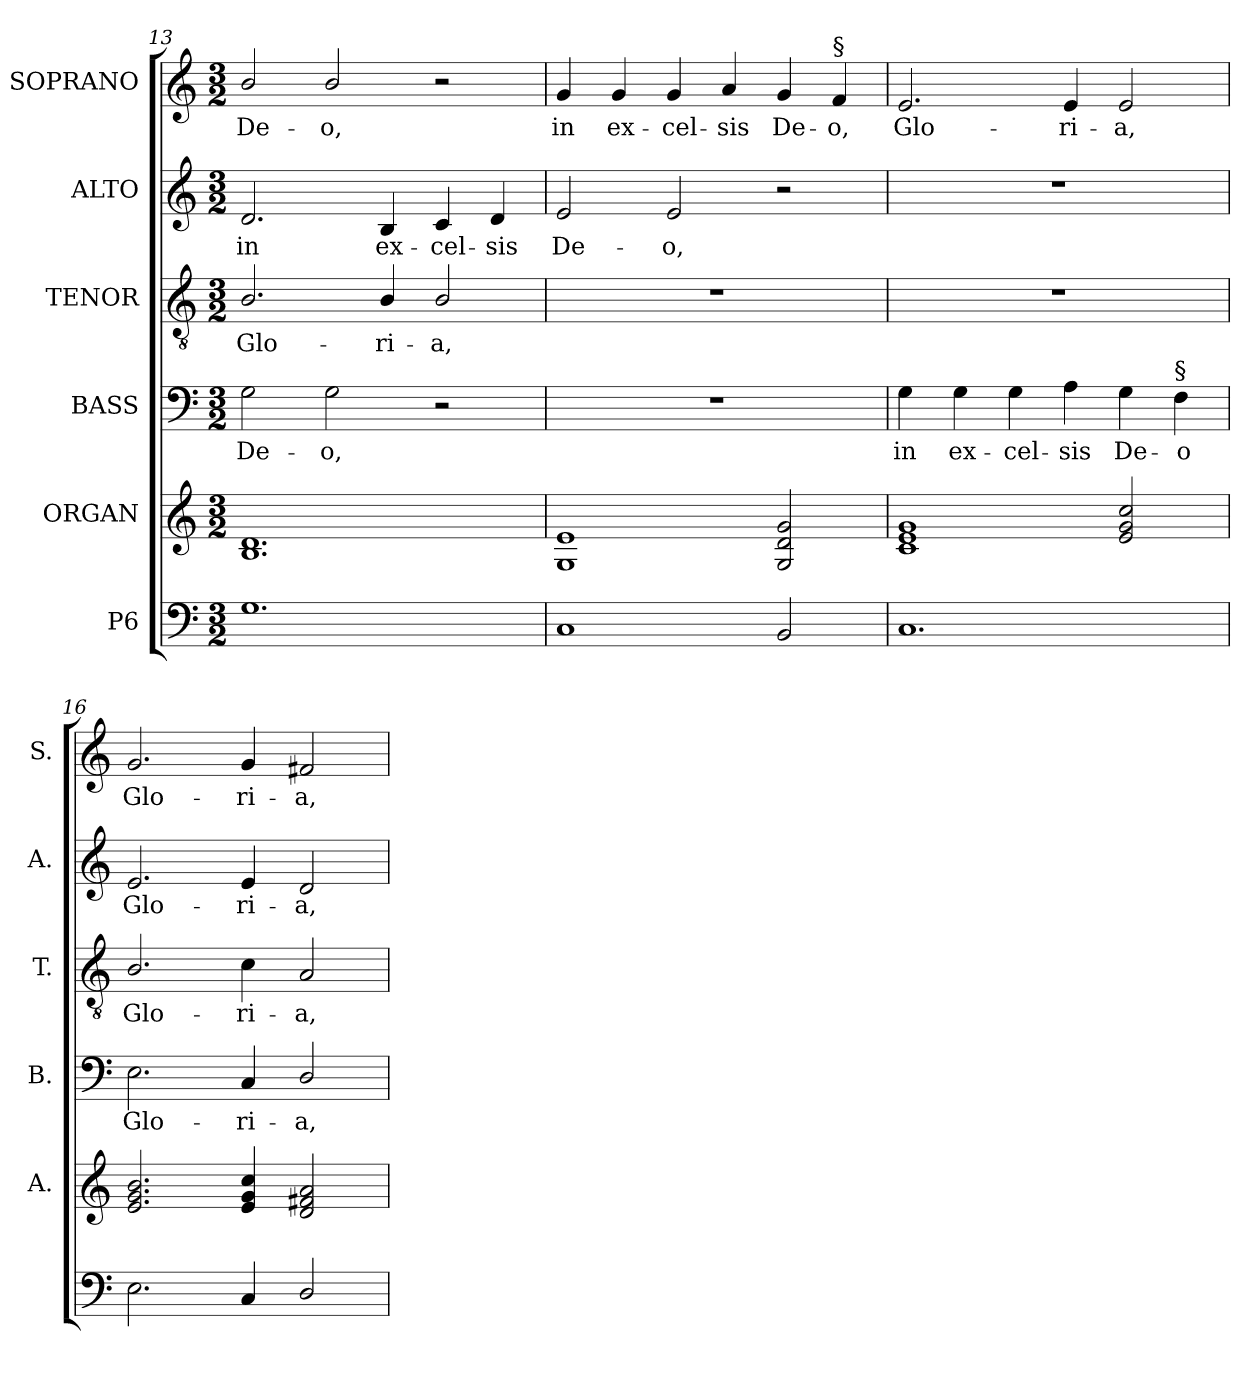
**kern	**kern	**kern	**text	**kern	**text	**kern	**text	**kern	**text
*part6	*part5	*part4	*part4	*part3	*part3	*part2	*part2	*part1	*part1
*staff6	*staff5	*staff4	*staff4	*staff3	*staff3	*staff2	*staff2	*staff1	*staff1
*I"P6	*I"ORGAN	*I"BASS	*	*I"TENOR	*	*I"ALTO	*	*I"SOPRANO	*
*	*I'A.	*I'B.	*	*I'T.	*	*I'A.	*	*I'S.	*
!!LO:PB:g=z
*clefF4	*clefG2	*clefF4	*	*clefGv2	*	*clefG2	*	*clefG2	*
*	*	*	*	*ITrd7c12	*	*	*	*	*
*k[]	*k[]	*k[]	*	*k[]	*	*k[]	*	*k[]	*
*C:	*C:	*C:	*	*C:	*	*C:	*	*C:	*
*M3/2	*M3/2	*M3/2	*	*M3/2	*	*M3/2	*	*M3/2	*
=13	=13	=13	=13	=13	=13	=13	=13	=13	=13
!	!	!	!LO:LY:b:color=#000000	!	!	!	!	!	!
!	!	!	!	!	!LO:LY:b:color=#000000	!	!	!	!
!	!	!	!	!	!	!	!LO:LY:b:color=#000000	!	!
!	!	!	!	!	!	!	!	!	!LO:LY:b:color=#000000
1.Gi	1.Bi 1.di	2Gi\	De-	2.BBi/	Glo-	2.di/	in	2bi/	De-
!	!	!	!LO:LY:b:color=#000000	!	!	!	!	!	!
!	!	!	!	!	!	!	!	!	!LO:LY:b:color=#000000
.	.	2Gi\	-o,	.	.	.	.	2bi/	-o,
!	!	!	!	!	!LO:LY:b:color=#000000	!	!	!	!
!	!	!	!	!	!	!	!LO:LY:b:color=#000000	!	!
.	.	.	.	4BBi/	-ri-	4Bi/	ex-	.	.
!	!	!	!	!	!LO:LY:b:color=#000000	!	!	!	!
!	!	!	!	!	!	!	!LO:LY:b:color=#000000	!	!
.	.	2r	.	2BBi/	-a,	4ci/	-cel-	2r	.
!	!	!	!	!	!	!	!LO:LY:b:color=#000000	!	!
.	.	.	.	.	.	4di/	-sis	.	.
=14	=14	=14	=14	=14	=14	=14	=14	=14	=14
!	!	!LO:N:vis=1	!	!LO:N:vis=1	!	!	!	!	!
!	!	!	!	!	!	!	!LO:LY:b:color=#000000	!	!
!	!	!	!	!	!	!	!	!	!LO:LY:b:color=#000000
1Ci	1Gi 1ei	1.r	.	1.r	.	2ei/	De-	4gi/	in
!	!	!	!	!	!	!	!	!	!LO:LY:b:color=#000000
.	.	.	.	.	.	.	.	4gi/	ex-
!	!	!	!	!	!	!	!LO:LY:b:color=#000000	!	!
!	!	!	!	!	!	!	!	!	!LO:LY:b:color=#000000
.	.	.	.	.	.	2ei/	-o,	4gi/	-cel-
!	!	!	!	!	!	!	!	!	!LO:LY:b:color=#000000
.	.	.	.	.	.	.	.	4ai/	-sis
!	!	!	!	!	!	!	!	!	!LO:LY:b:color=#000000
2BBi/	2Gi/ 2di 2gi	.	.	.	.	2r	.	4gi/	De-
!	!	!	!	!	!	!	!	!LO:TX:a:t=§	!
!	!	!	!	!	!	!	!	!	!LO:LY:b:color=#000000
.	.	.	.	.	.	.	.	4fi/	-o,
=15	=15	=15	=15	=15	=15	=15	=15	=15	=15
!	!	!	!LO:LY:b:color=#000000	!LO:N:vis=1	!	!LO:N:vis=1	!	!	!
!	!	!	!	!	!	!	!	!	!LO:LY:b:color=#000000
1.Ci	1ci 1ei 1gi	4Gi\	in	1.r	.	1.r	.	2.ei/	Glo-
!	!	!	!LO:LY:b:color=#000000	!	!	!	!	!	!
.	.	4Gi\	ex-	.	.	.	.	.	.
!	!	!	!LO:LY:b:color=#000000	!	!	!	!	!	!
.	.	4Gi\	-cel-	.	.	.	.	.	.
!	!	!	!LO:LY:b:color=#000000	!	!	!	!	!	!
!	!	!	!	!	!	!	!	!	!LO:LY:b:color=#000000
.	.	4Ai\	-sis	.	.	.	.	4ei/	-ri-
!	!	!	!LO:LY:b:color=#000000	!	!	!	!	!	!
!	!	!	!	!	!	!	!	!	!LO:LY:b:color=#000000
.	2ei/ 2gi 2cci	4Gi\	De-	.	.	.	.	2ei/	-a,
!	!	!LO:TX:a:t=§	!	!	!	!	!	!	!
!	!	!	!LO:LY:b:color=#000000	!	!	!	!	!	!
.	.	4Fi\	-o	.	.	.	.	.	.
=16	=16	=16	=16	=16	=16	=16	=16	=16	=16
!	!	!	!LO:LY:b:color=#000000	!	!	!	!	!	!
!	!	!	!	!	!LO:LY:b:color=#000000	!	!	!	!
!	!	!	!	!	!	!	!LO:LY:b:color=#000000	!	!
!	!	!	!	!	!	!	!	!	!LO:LY:b:color=#000000
2.Ei\	2.ei/ 2.gi 2.bi	2.Ei\	Glo-	2.BBi/	Glo-	2.ei/	Glo-	2.gi/	Glo-
!	!	!	!LO:LY:b:color=#000000	!	!	!	!	!	!
!	!	!	!	!	!LO:LY:b:color=#000000	!	!	!	!
!	!	!	!	!	!	!	!LO:LY:b:color=#000000	!	!
!	!	!	!	!	!	!	!	!	!LO:LY:b:color=#000000
4Ci/	4ei/ 4gi 4cci	4Ci/	-ri-	4Ci\	-ri-	4ei/	-ri-	4gi/	-ri-
!	!	!	!LO:LY:b:color=#000000	!	!	!	!	!	!
!	!	!	!	!	!LO:LY:b:color=#000000	!	!	!	!
!	!	!	!	!	!	!	!LO:LY:b:color=#000000	!	!
!	!	!	!	!	!	!	!	!	!LO:LY:b:color=#000000
2Di/	2di/ 2f#Xi 2ai	2Di/	-a,	2AAi/	-a,	2di/	-a,	2f#Xi/	-a,
=	=	=	=	=	=	=	=	=	=
*-	*-	*-	*-	*-	*-	*-	*-	*-	*-
